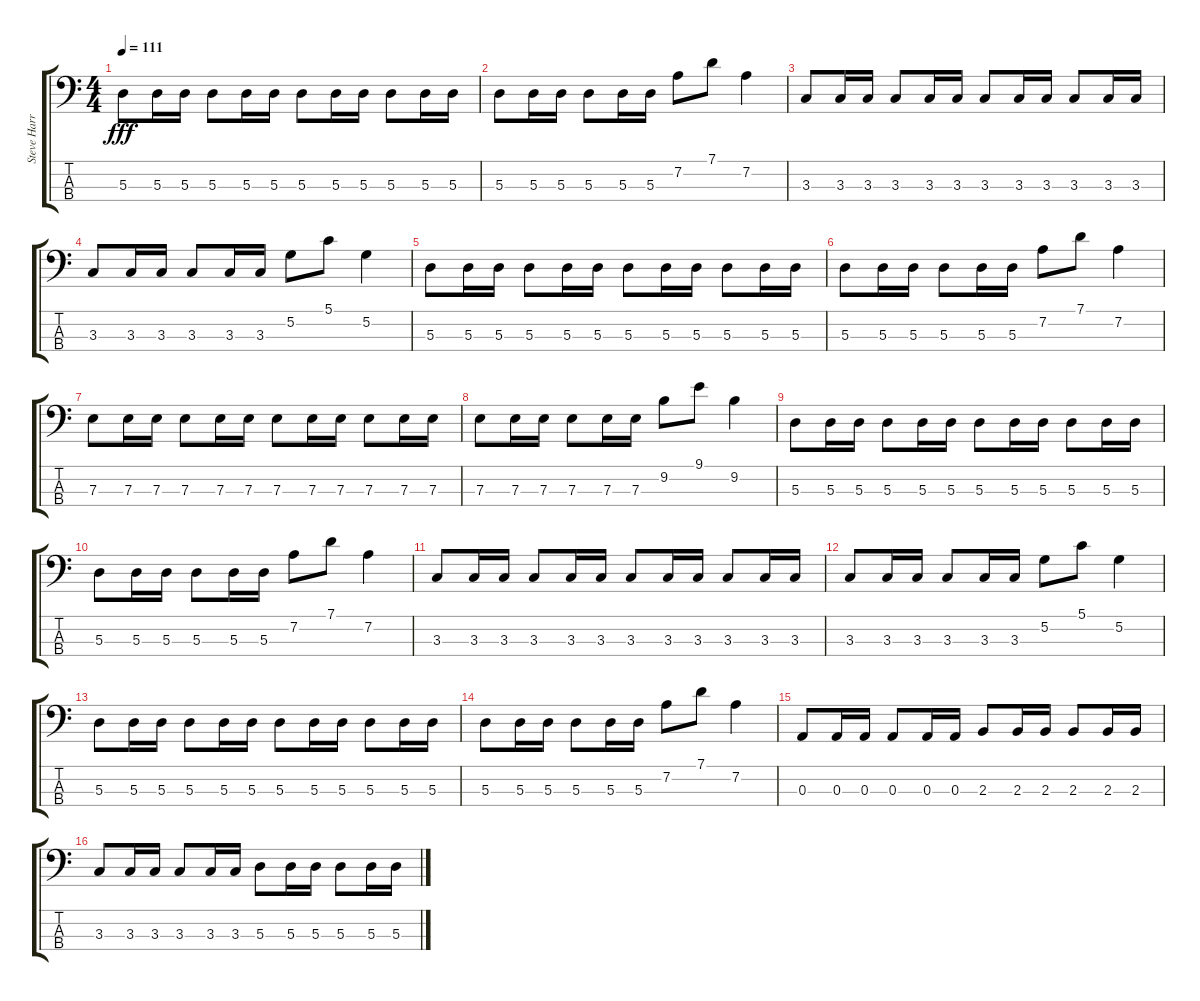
\track ("Steve Harris" "Steve Harr") {instrument electricbasspick}
\staff {score tabs}
\tuning (G2 D2 A1 E1) {hide}
\ts (4 4)
\tempo 111
\clef f4
\ks c
5.3.8{dy fff} 5.3.16 5.3.16 5.3.8 5.3.16 5.3.16 5.3.8 5.3.16 5.3.16 5.3.8 5.3.16 5.3.16 |
5.3.8 5.3.16 5.3.16 5.3.8 5.3.16 5.3.16 7.2.8 7.1.8 7.2.4 |
3.3.8 3.3.16 3.3.16 3.3.8 3.3.16 3.3.16 3.3.8 3.3.16 3.3.16 3.3.8 3.3.16 3.3.16 |
3.3.8 3.3.16 3.3.16 3.3.8 3.3.16 3.3.16 5.2.8 5.1.8 5.2.4 |
5.3.8 5.3.16 5.3.16 5.3.8 5.3.16 5.3.16 5.3.8 5.3.16 5.3.16 5.3.8 5.3.16 5.3.16 |
5.3.8 5.3.16 5.3.16 5.3.8 5.3.16 5.3.16 7.2.8 7.1.8 7.2.4 |
7.3.8 7.3.16 7.3.16 7.3.8 7.3.16 7.3.16 7.3.8 7.3.16 7.3.16 7.3.8 7.3.16 7.3.16 |
7.3.8 7.3.16 7.3.16 7.3.8 7.3.16 7.3.16 9.2.8 9.1.8 9.2.4 |
5.3.8 5.3.16 5.3.16 5.3.8 5.3.16 5.3.16 5.3.8 5.3.16 5.3.16 5.3.8 5.3.16 5.3.16 |
5.3.8 5.3.16 5.3.16 5.3.8 5.3.16 5.3.16 7.2.8 7.1.8 7.2.4 |
3.3.8 3.3.16 3.3.16 3.3.8 3.3.16 3.3.16 3.3.8 3.3.16 3.3.16 3.3.8 3.3.16 3.3.16 |
3.3.8 3.3.16 3.3.16 3.3.8 3.3.16 3.3.16 5.2.8 5.1.8 5.2.4 |
5.3.8 5.3.16 5.3.16 5.3.8 5.3.16 5.3.16 5.3.8 5.3.16 5.3.16 5.3.8 5.3.16 5.3.16 |
5.3.8 5.3.16 5.3.16 5.3.8 5.3.16 5.3.16 7.2.8 7.1.8 7.2.4 |
0.3.8 0.3.16 0.3.16 0.3.8 0.3.16 0.3.16 2.3.8 2.3.16 2.3.16 2.3.8 2.3.16 2.3.16 |
3.3.8 3.3.16 3.3.16 3.3.8 3.3.16 3.3.16 5.3.8 5.3.16 5.3.16 5.3.8 5.3.16 5.3.16
